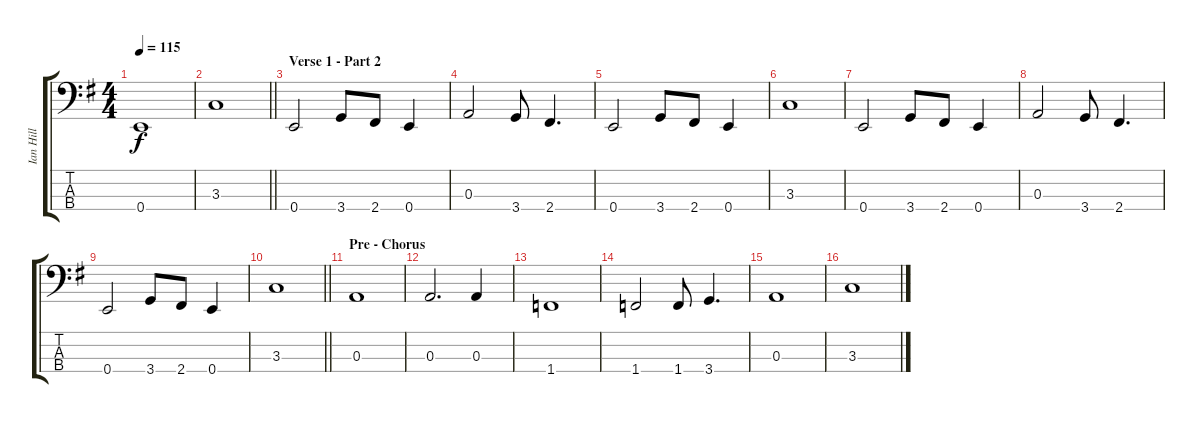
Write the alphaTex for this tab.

\track ("Ian Hill" "Ian Hill") {instrument electricbassfinger}
\staff {score tabs}
\tuning (G2 D2 A1 E1) {hide}
\ts (4 4)
\tempo 115
\clef f4
\ks eminor
0.4.1{dy f} |
\barLineRight lightlight
3.3.1 |
\section ("" "Verse 1 - Part 2")
0.4.2 3.4.8 2.4.8 0.4.4 |
0.3.2 3.4.8 2.4.4{d} |
0.4.2 3.4.8 2.4.8 0.4.4 |
3.3.1 |
0.4.2 3.4.8 2.4.8 0.4.4 |
0.3.2 3.4.8 2.4.4{d} |
0.4.2 3.4.8 2.4.8 0.4.4 |
\barLineRight lightlight
3.3.1 |
\section ("" "Pre - Chorus")
0.3.1 |
0.3.2{d} 0.3.4 |
1.4.1 |
1.4.2 1.4.8 3.4.4{d} |
0.3.1 |
3.3.1
